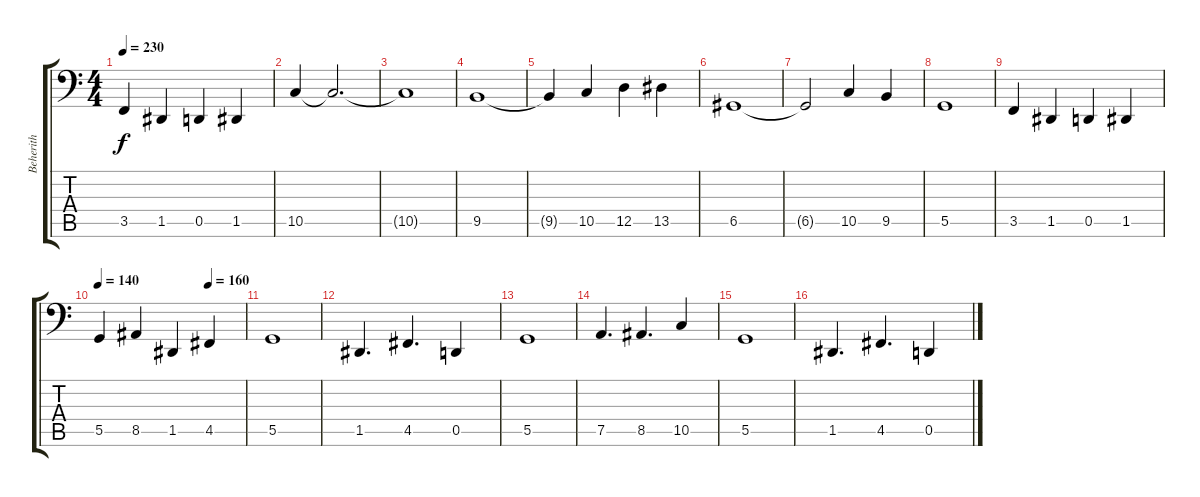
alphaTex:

\track ("Beherith " "Beherith ") {instrument electricbasspick}
\staff {score tabs}
\tuning (C3 G2 D2 A1 D1 B0) {hide}
\ts (4 4)
\tempo 230
\clef f4
\ks c
3.5.4{dy f} 1.5.4 0.5.4 1.5.4 |
10.5.4 10.5{t}.2{d} |
10.5{t}.1 |
9.5.1 |
9.5{t}.4 10.5.4 12.5.4 13.5.4 |
6.5.1 |
6.5{t}.2 10.5.4 9.5.4 |
5.5.1 |
3.5.4 1.5.4 0.5.4 1.5.4 |
\tempo 140
\tempo (160 0.75)
5.5.4 8.5.4 1.5.4 4.5.4 |
5.5.1 |
1.5.4{d} 4.5.4{d} 0.5.4 |
5.5.1 |
7.5.4{d} 8.5.4{d} 10.5.4 |
5.5.1 |
1.5.4{d} 4.5.4{d} 0.5.4
